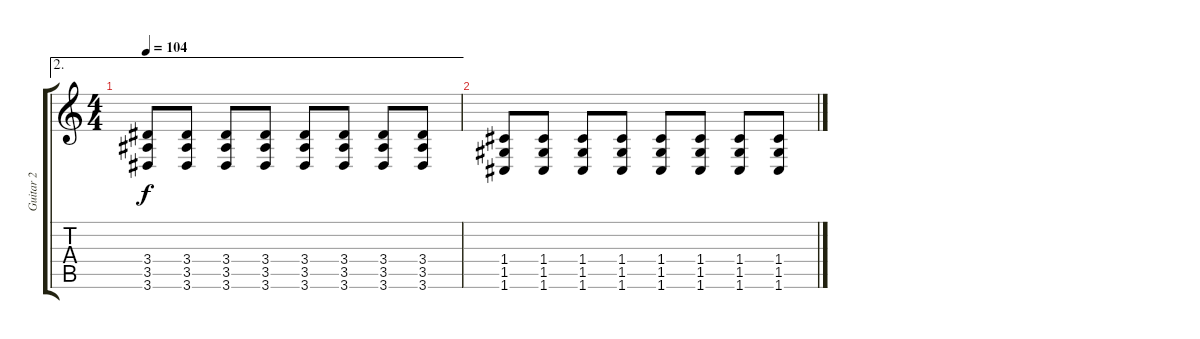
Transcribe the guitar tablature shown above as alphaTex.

\track ("Guitar 2" "Guitar 2") {instrument distortionguitar}
\staff {score tabs}
\tuning (D4 A3 F3 C3 G2 C2) {hide}
\ae 2
\ts (4 4)
\tempo 104
\clef g2
\ks c
(3.4 3.5 3.6).8{dy f} (3.4 3.5 3.6).8 (3.4 3.5 3.6).8 (3.4 3.5 3.6).8 (3.4 3.5 3.6).8 (3.4 3.5 3.6).8 (3.4 3.5 3.6).8 (3.4 3.5 3.6).8 |
(1.4 1.5 1.6).8 (1.4 1.5 1.6).8 (1.4 1.5 1.6).8 (1.4 1.5 1.6).8 (1.4 1.5 1.6).8 (1.4 1.5 1.6).8 (1.4 1.5 1.6).8 (1.4 1.5 1.6).8
